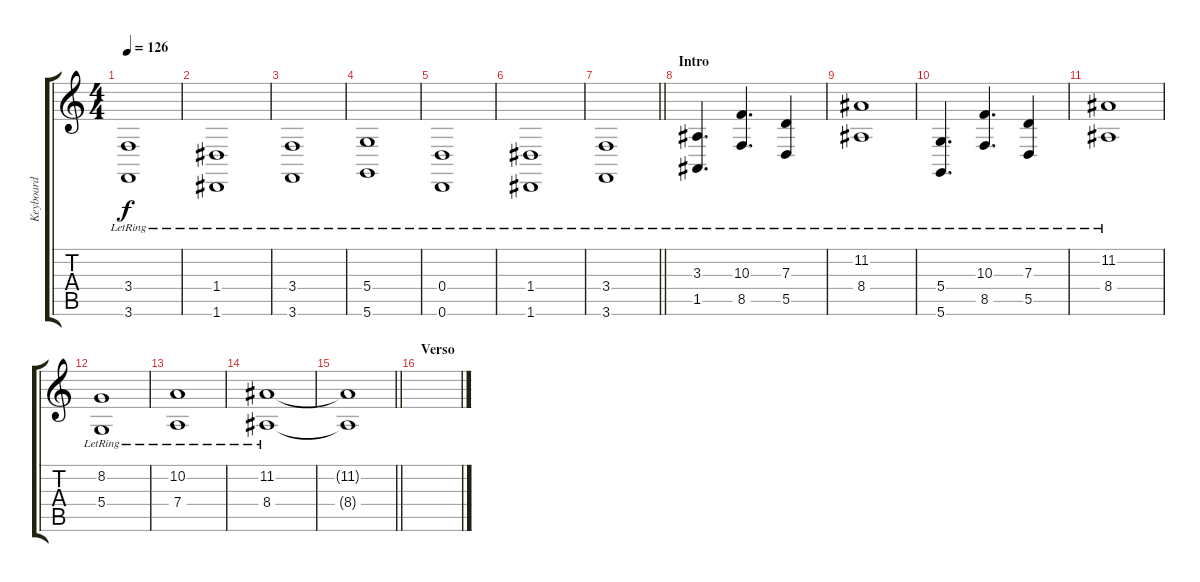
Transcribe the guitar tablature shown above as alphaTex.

\track ("Keyboard" "Keyboard") {instrument stringensemble1}
\staff {score tabs}
\tuning (E4 B3 G3 D3 A2 D2) {hide}
\ts (4 4)
\tempo 126
\clef g2
\ks c
(3.4{lr} 3.6{lr}).1{dy f} |
(1.4{lr} 1.6{lr}).1 |
(3.4{lr} 3.6{lr}).1 |
(5.4{lr} 5.6{lr}).1 |
(0.4{lr} 0.6{lr}).1 |
(1.4{lr} 1.6{lr}).1 |
\barLineRight lightlight
(3.4{lr} 3.6{lr}).1 |
\section ("" "Intro")
(3.3{lr} 1.5{lr}).4{d} (10.3{lr} 8.5{lr}).4{d} (7.3{lr} 5.5{lr}).4 |
(11.2{lr} 8.4{lr}).1 |
(5.4{lr} 5.6{lr}).4{d} (10.3{lr} 8.5{lr}).4{d} (7.3{lr} 5.5{lr}).4 |
(11.2{lr} 8.4{lr}).1 |
(8.2{lr} 5.4{lr}).1 |
(10.2{lr} 7.4{lr}).1 |
(11.2{lr} 8.4{lr}).1 |
\barLineRight lightlight
(11.2{t} 8.4{t}).1 |
\section ("" "Verso")
